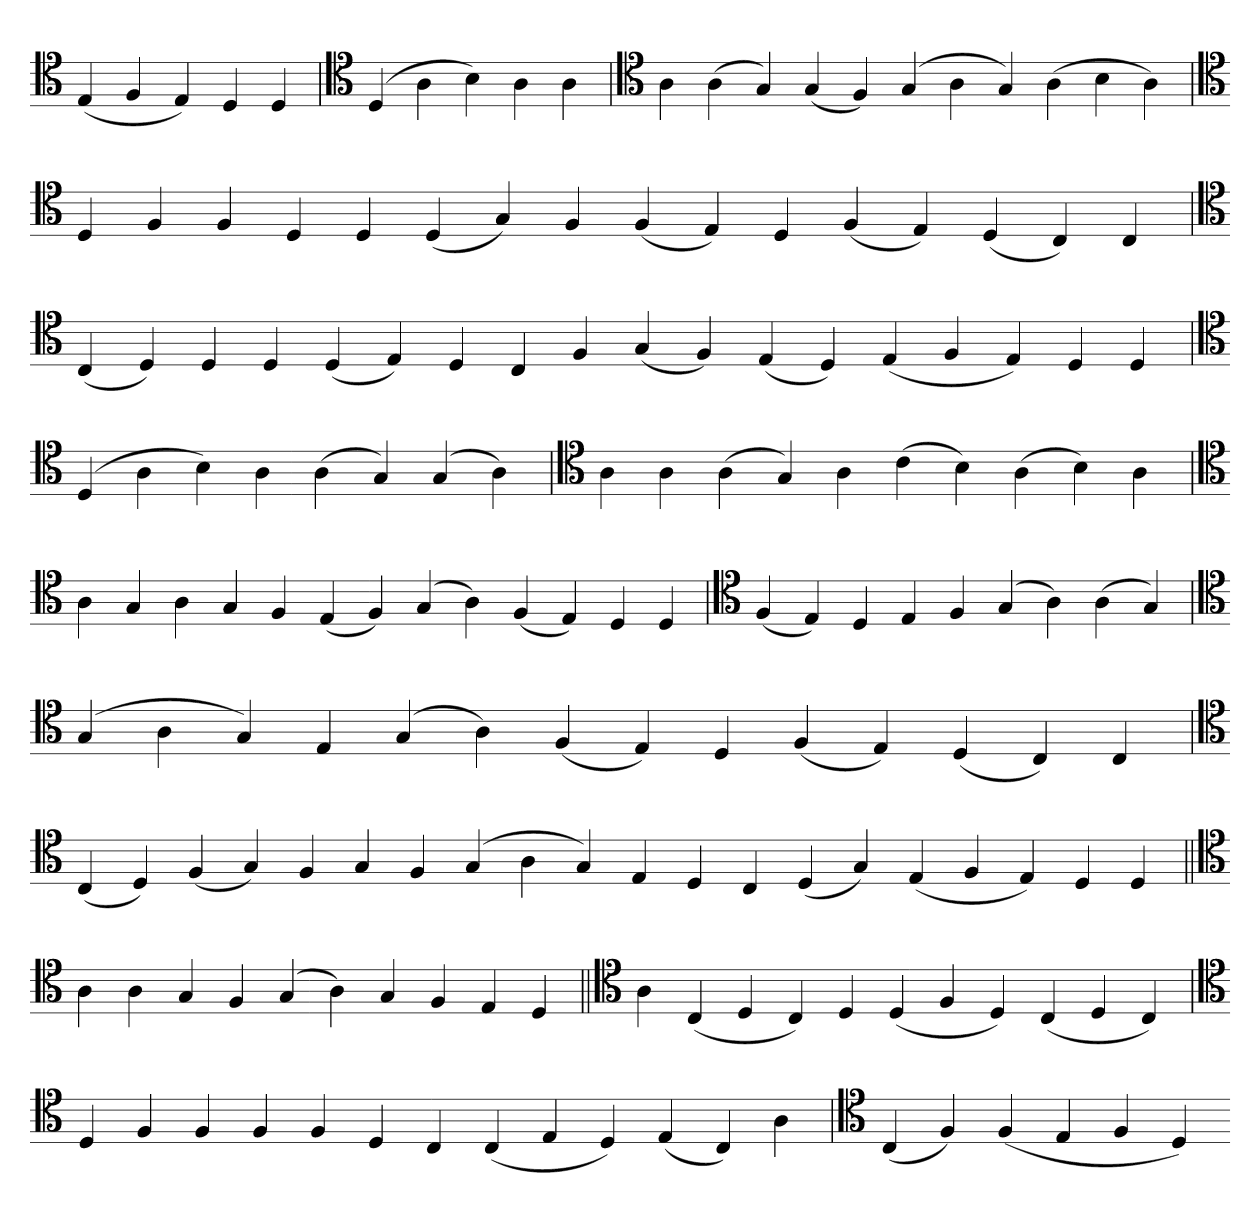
**kern
*part1
*staff1
*clefC4
=
(4E
4F
4E)
4D
4D
=
*clefC4
(4D
4A
4B)
4A
4A
=`
*clefC4
4A
(4A
4G)
(4G
4F)
(4G
4A
4G)
(4A
4B
4A)
=`
*clefC4
4D
4F
4F
4D
4D
(4D
4G)
4F
(4F
4E)
4D
(4F
4E)
(4D
4C)
4C
='
*clefC4
(4C
4D)
4D
4D
(4D
4E)
4D
4C
4F
(4G
4F)
(4E
4D)
(4E
4F
4E)
4D
4D
=
*clefC4
(4D
4A
4B)
4A
(4A
4G)
(4G
4A)
=`
*clefC4
4A
4A
(4A
4G)
4A
(4c
4B)
(4A
4B)
4A
='
*clefC4
4A
4G
4A
4G
4F
(4E
4F)
(4G
4A)
(4F
4E)
4D
4D
=
*clefC4
(4F
4E)
4D
4E
4F
(4G
4A)
(4A
4G)
=`
*clefC4
(4G
4A
4G)
4E
(4G
4A)
(4F
4E)
4D
(4F
4E)
(4D
4C)
4C
='
*clefC4
(4C
4D)
(4F
4G)
4F
4G
4F
(4G
4A
4G)
4E
4D
4C
(4D
4G)
(4E
4F
4E)
4D
4D
=||
*clefC4
4A
4A
4G
4F
(4G
4A)
4G
4F
4E
4D
=||
*clefC4
4A
(4C
4D
4C)
4D
(4D
4F
4D)
(4C
4D
4C)
=`
*clefC4
4D
4F
4F
4F
4F
4D
4C
(4C
4E
4D)
(4E
4C)
4A
=`
*clefC4
(4C
4F)
(4F
4E
4F
4D)
=-
*-
